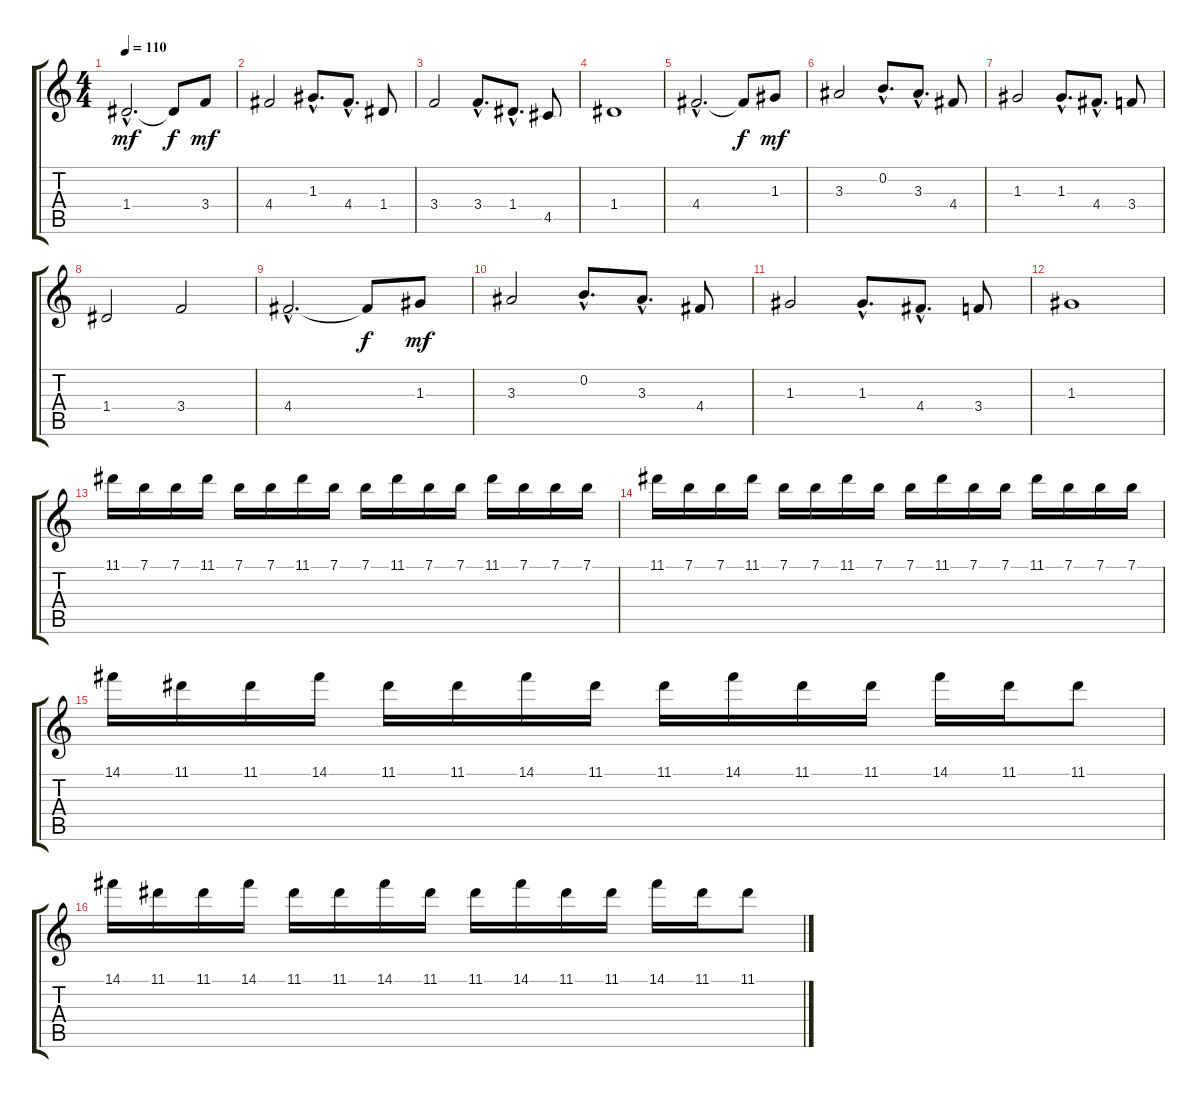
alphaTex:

\track "" {instrument distortionguitar}
\staff {score tabs}
\tuning (E4 B3 G3 D3 A2 E2) {hide}
\ts (4 4)
\tempo 110
\clef g2
\ks c
1.4{hac}.2{d dy mf} 1.4{t}.8{dy f} 3.4.8{dy mf} |
4.4.2 1.3{hac}.8{d} 4.4{hac}.8{d} 1.4.8 |
3.4.2 3.4{hac}.8{d} 1.4{hac}.8{d} 4.5.8 |
1.4.1 |
4.4{hac}.2{d} 4.4{t}.8{dy f} 1.3.8{dy mf} |
3.3.2 0.2{hac}.8{d} 3.3{hac}.8{d} 4.4.8 |
1.3.2 1.3{hac}.8{d} 4.4{hac}.8{d} 3.4.8 |
1.4.2 3.4.2 |
4.4{hac}.2{d} 4.4{t}.8{dy f} 1.3.8{dy mf} |
3.3.2 0.2{hac}.8{d} 3.3{hac}.8{d} 4.4.8 |
1.3.2 1.3{hac}.8{d} 4.4{hac}.8{d} 3.4.8 |
1.3.1 |
11.1.16 7.1.16 7.1.16 11.1.16 7.1.16 7.1.16 11.1.16 7.1.16 7.1.16 11.1.16 7.1.16 7.1.16 11.1.16 7.1.16 7.1.16 7.1.16 |
11.1.16 7.1.16 7.1.16 11.1.16 7.1.16 7.1.16 11.1.16 7.1.16 7.1.16 11.1.16 7.1.16 7.1.16 11.1.16 7.1.16 7.1.16 7.1.16 |
14.1.16 11.1.16 11.1.16 14.1.16 11.1.16 11.1.16 14.1.16 11.1.16 11.1.16 14.1.16 11.1.16 11.1.16 14.1.16 11.1.16 11.1.8 |
14.1.16 11.1.16 11.1.16 14.1.16 11.1.16 11.1.16 14.1.16 11.1.16 11.1.16 14.1.16 11.1.16 11.1.16 14.1.16 11.1.16 11.1.8
